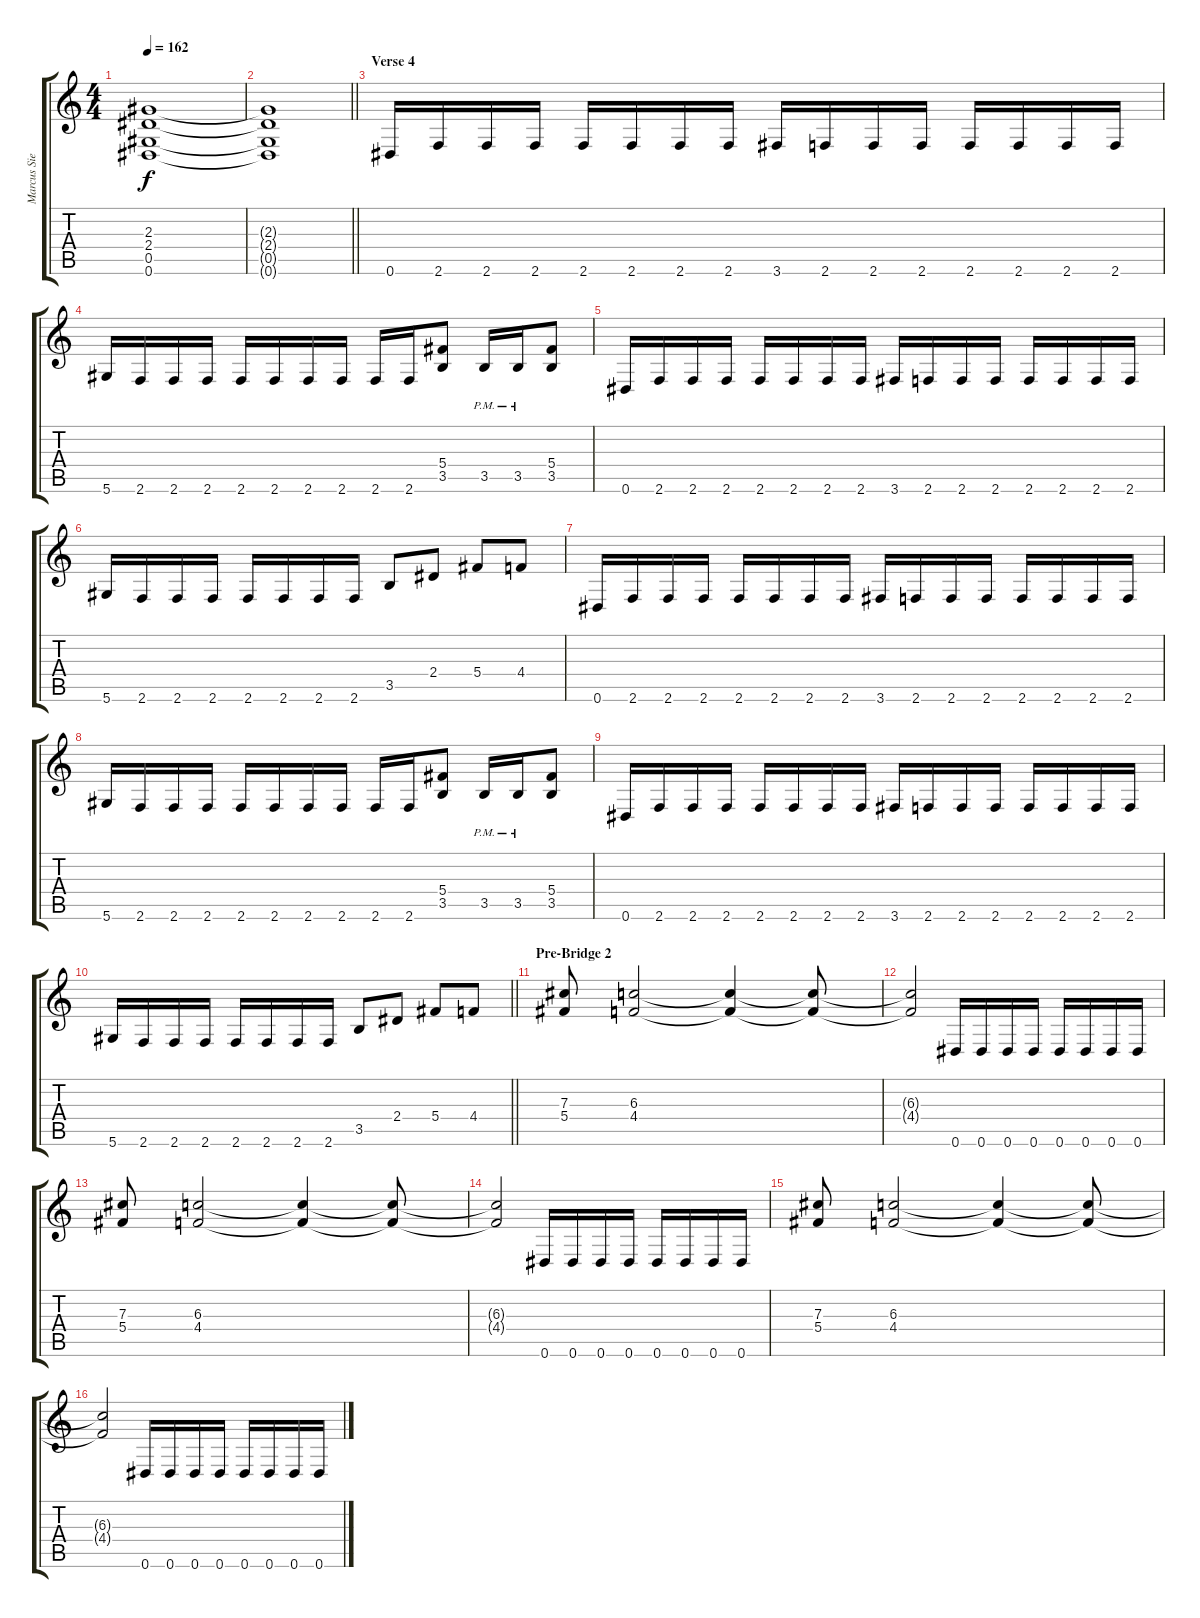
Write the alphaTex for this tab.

\track ("Marcus Siepen" "Marcus Sie") {instrument distortionguitar}
\staff {score tabs}
\tuning (Eb4 Bb3 Gb3 Db3 Ab2 Eb2) {hide}
\ts (4 4)
\tempo 162
\clef g2
\ks c
(2.3 2.4 0.5 0.6).1{dy f} |
\barLineRight lightlight
(2.3{t} 2.4{t} 0.5{t} 0.6{t}).1 |
\section ("" "Verse 4")
0.6.16 2.6.16 2.6.16 2.6.16 2.6.16 2.6.16 2.6.16 2.6.16 3.6.16 2.6.16 2.6.16 2.6.16 2.6.16 2.6.16 2.6.16 2.6.16 |
5.6.16 2.6.16 2.6.16 2.6.16 2.6.16 2.6.16 2.6.16 2.6.16 2.6.16 2.6.16 (5.4 3.5).8 3.5{pm}.16 3.5{pm}.16 (5.4 3.5).8 |
0.6.16 2.6.16 2.6.16 2.6.16 2.6.16 2.6.16 2.6.16 2.6.16 3.6.16 2.6.16 2.6.16 2.6.16 2.6.16 2.6.16 2.6.16 2.6.16 |
5.6.16 2.6.16 2.6.16 2.6.16 2.6.16 2.6.16 2.6.16 2.6.16 3.5.8 2.4.8 5.4.8 4.4.8 |
0.6.16 2.6.16 2.6.16 2.6.16 2.6.16 2.6.16 2.6.16 2.6.16 3.6.16 2.6.16 2.6.16 2.6.16 2.6.16 2.6.16 2.6.16 2.6.16 |
5.6.16 2.6.16 2.6.16 2.6.16 2.6.16 2.6.16 2.6.16 2.6.16 2.6.16 2.6.16 (5.4 3.5).8 3.5{pm}.16 3.5{pm}.16 (5.4 3.5).8 |
0.6.16 2.6.16 2.6.16 2.6.16 2.6.16 2.6.16 2.6.16 2.6.16 3.6.16 2.6.16 2.6.16 2.6.16 2.6.16 2.6.16 2.6.16 2.6.16 |
\barLineRight lightlight
5.6.16 2.6.16 2.6.16 2.6.16 2.6.16 2.6.16 2.6.16 2.6.16 3.5.8 2.4.8 5.4.8 4.4.8 |
\section ("" "Pre-Bridge 2")
(7.3 5.4).8 (6.3 4.4).2 (6.3{t} 4.4{t}).4 (6.3{t} 4.4{t}).8 |
(6.3{t} 4.4{t}).2 0.6.16 0.6.16 0.6.16 0.6.16 0.6.16 0.6.16 0.6.16 0.6.16 |
(7.3 5.4).8 (6.3 4.4).2 (6.3{t} 4.4{t}).4 (6.3{t} 4.4{t}).8 |
(6.3{t} 4.4{t}).2 0.6.16 0.6.16 0.6.16 0.6.16 0.6.16 0.6.16 0.6.16 0.6.16 |
(7.3 5.4).8 (6.3 4.4).2 (6.3{t} 4.4{t}).4 (6.3{t} 4.4{t}).8 |
(6.3{t} 4.4{t}).2 0.6.16 0.6.16 0.6.16 0.6.16 0.6.16 0.6.16 0.6.16 0.6.16
